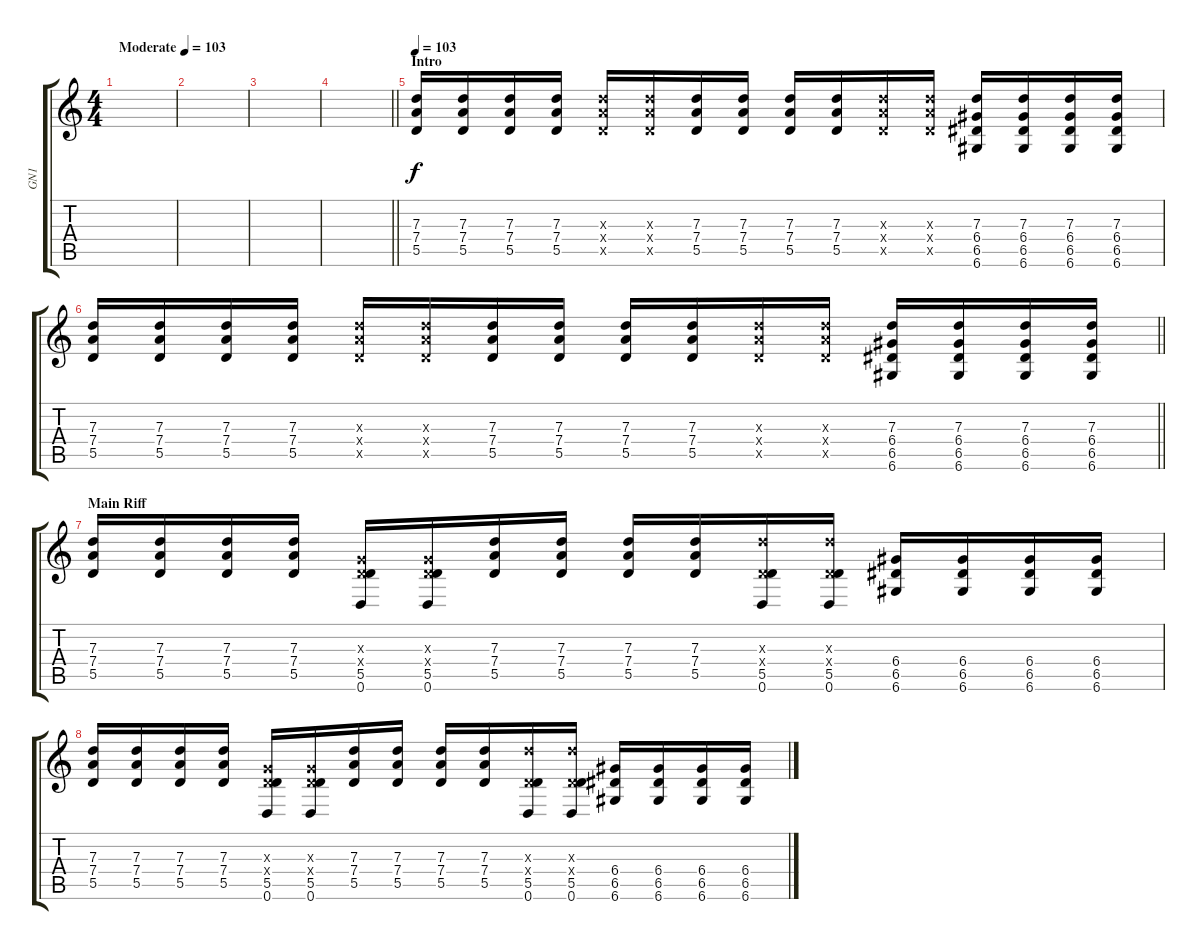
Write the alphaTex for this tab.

\track ("GN1" "GN1") {instrument overdrivenguitar}
\staff {score tabs}
\tuning (E4 B3 G3 D3 A2 D2) {hide}
\ts (4 4)
\tempo (103 "Moderate")
\clef g2
\ks c
|
|
|
\barLineRight lightlight
|
\section ("" "Intro")
\tempo 103
(7.3 7.4 5.5).16{instrument electricguitarclean} (7.3 7.4 5.5).16 (7.3 7.4 5.5).16 (7.3 7.4 5.5).16 (7.3{x} 7.4{x} 5.5{x}).16 (7.3{x} 7.4{x} 5.5{x}).16 (7.3 7.4 5.5).16 (7.3 7.4 5.5).16 (7.3 7.4 5.5).16 (7.3 7.4 5.5).16 (7.3{x} 7.4{x} 5.5{x}).16 (7.3{x} 7.4{x} 5.5{x}).16 (7.3 6.4 6.5 6.6).16 (7.3 6.4 6.5 6.6).16 (7.3 6.4 6.5 6.6).16 (7.3 6.4 6.5 6.6).16 |
\barLineRight lightlight
(7.3 7.4 5.5).16 (7.3 7.4 5.5).16 (7.3 7.4 5.5).16 (7.3 7.4 5.5).16 (7.3{x} 7.4{x} 5.5{x}).16 (7.3{x} 7.4{x} 5.5{x}).16 (7.3 7.4 5.5).16 (7.3 7.4 5.5).16 (7.3 7.4 5.5).16 (7.3 7.4 5.5).16 (7.3{x} 7.4{x} 5.5{x}).16 (7.3{x} 7.4{x} 5.5{x}).16 (7.3 6.4 6.5 6.6).16 (7.3 6.4 6.5 6.6).16 (7.3 6.4 6.5 6.6).16 (7.3 6.4 6.5 6.6).16 |
\section ("" "Main Riff")
(7.3 7.4 5.5).16{instrument overdrivenguitar} (7.3 7.4 5.5).16 (7.3 7.4 5.5).16 (7.3 7.4 5.5).16 (0.3{x} 0.4{x} 5.5 0.6).16 (0.3{x} 0.4{x} 5.5 0.6).16 (7.3 7.4 5.5).16 (7.3 7.4 5.5).16 (7.3 7.4 5.5).16 (7.3 7.4 5.5).16 (7.3{x} 0.4{x} 5.5 0.6).16 (7.3{x} 0.4{x} 5.5 0.6).16 (6.4 6.5 6.6).16 (6.4 6.5 6.6).16 (6.4 6.5 6.6).16 (6.4 6.5 6.6).16 |
(7.3 7.4 5.5).16 (7.3 7.4 5.5).16 (7.3 7.4 5.5).16 (7.3 7.4 5.5).16 (0.3{x} 0.4{x} 5.5 0.6).16 (0.3{x} 0.4{x} 5.5 0.6).16 (7.3 7.4 5.5).16 (7.3 7.4 5.5).16 (7.3 7.4 5.5).16 (7.3 7.4 5.5).16 (7.3{x} 0.4{x} 5.5 0.6).16 (7.3{x} 0.4{x} 5.5 0.6).16 (6.4 6.5 6.6).16 (6.4 6.5 6.6).16 (6.4 6.5 6.6).16 (6.4 6.5 6.6).16
